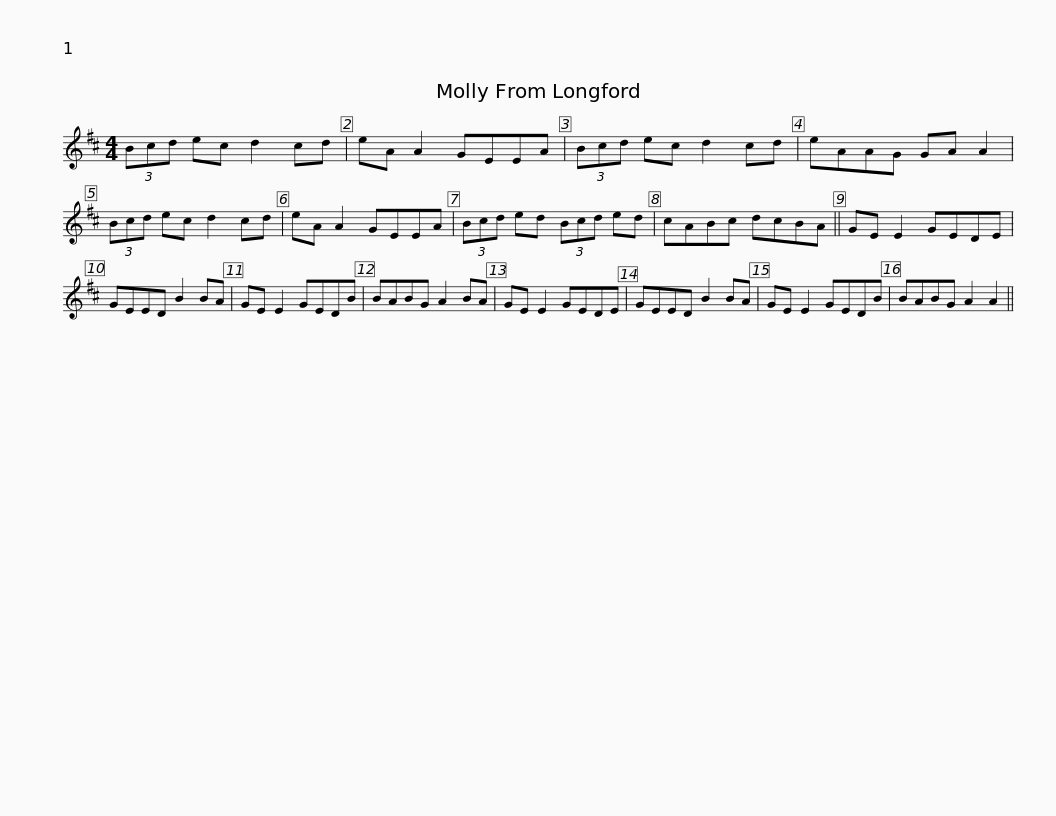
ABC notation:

X:1
L:1/8
M:4/4
I:linebreak $
K:D
V:1 treble
V:1
 (3Bcd ec d2 cd | eA A2 GEEA | (3Bcd ec d2 cd | eAAG GA A2 | (3Bcd ec d2 cd | %5
 eA A2 GEEA |$ (3Bcd ed (3Bcd ed | cABc dcBA || GE E2 GEDE | GEED B2 BA | %10
 GE E2 GEDB | BABG A2 BA |$ GE E2 GEDE | GEED B2 BA | GE E2 GEDB | %15
 BABG A2 A2 || %16
